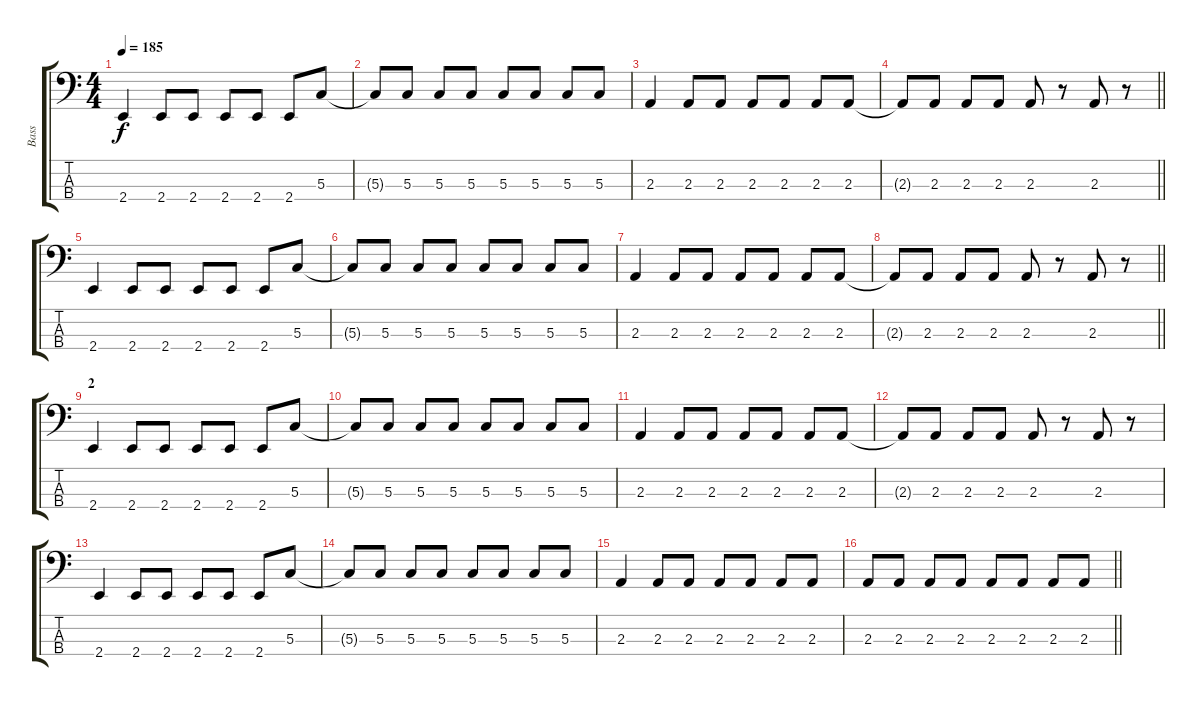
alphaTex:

\track ("Bass" "Bass") {instrument electricbasspick}
\staff {score tabs}
\tuning (F2 C2 G1 D1) {hide}
\ts (4 4)
\section ("" "")
\tempo 185
\clef f4
\ks c
2.4.4{dy f} 2.4.8 2.4.8 2.4.8 2.4.8 2.4.8 5.3.8 |
5.3{t}.8 5.3.8 5.3.8 5.3.8 5.3.8 5.3.8 5.3.8 5.3.8 |
2.3.4 2.3.8 2.3.8 2.3.8 2.3.8 2.3.8 2.3.8 |
\barLineRight lightlight
2.3{t}.8 2.3.8 2.3.8 2.3.8 2.3.8 r.8 2.3.8 r.8 |
\section ("" "")
2.4.4 2.4.8 2.4.8 2.4.8 2.4.8 2.4.8 5.3.8 |
5.3{t}.8 5.3.8 5.3.8 5.3.8 5.3.8 5.3.8 5.3.8 5.3.8 |
2.3.4 2.3.8 2.3.8 2.3.8 2.3.8 2.3.8 2.3.8 |
\barLineRight lightlight
2.3{t}.8 2.3.8 2.3.8 2.3.8 2.3.8 r.8 2.3.8 r.8 |
\section ("" "2")
2.4.4 2.4.8 2.4.8 2.4.8 2.4.8 2.4.8 5.3.8 |
5.3{t}.8 5.3.8 5.3.8 5.3.8 5.3.8 5.3.8 5.3.8 5.3.8 |
2.3.4 2.3.8 2.3.8 2.3.8 2.3.8 2.3.8 2.3.8 |
2.3{t}.8 2.3.8 2.3.8 2.3.8 2.3.8 r.8 2.3.8 r.8 |
2.4.4 2.4.8 2.4.8 2.4.8 2.4.8 2.4.8 5.3.8 |
5.3{t}.8 5.3.8 5.3.8 5.3.8 5.3.8 5.3.8 5.3.8 5.3.8 |
2.3.4 2.3.8 2.3.8 2.3.8 2.3.8 2.3.8 2.3.8 |
\barLineRight lightlight
2.3.8 2.3.8 2.3.8 2.3.8 2.3.8 2.3.8 2.3.8 2.3.8
